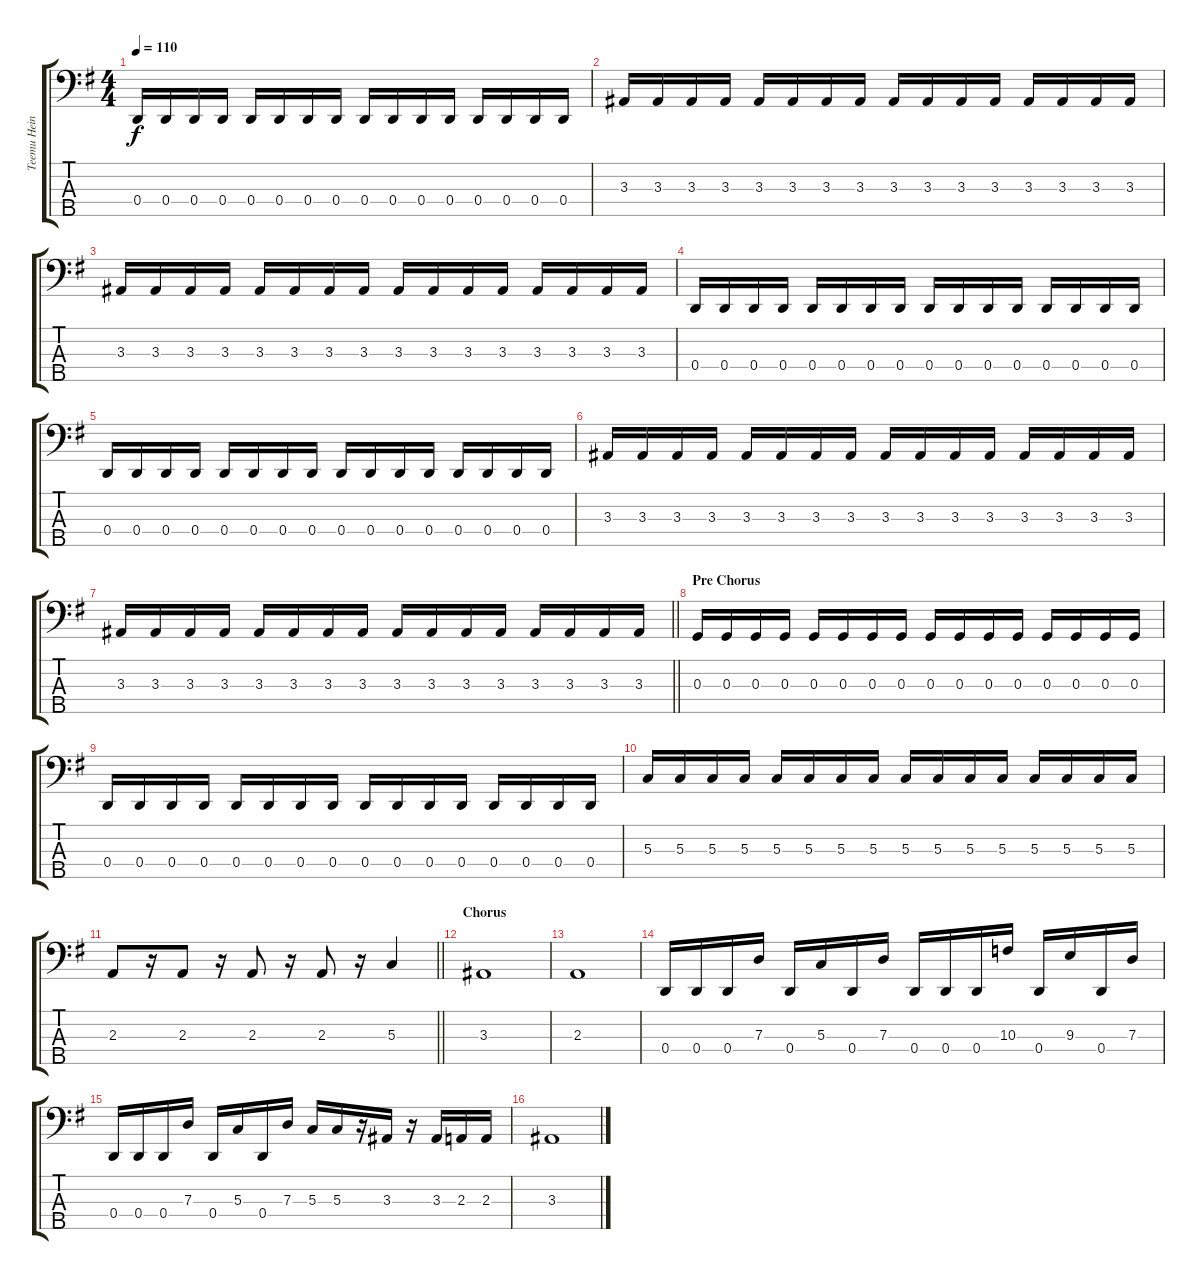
\track ("Teemu Heinola (bass)" "Teemu Hein") {instrument electricbasspick}
\staff {score tabs}
\tuning (F2 C2 G1 D1 A0) {hide}
\ts (4 4)
\tempo 110
\clef f4
\ks eminor
0.4.16{dy f} 0.4.16 0.4.16 0.4.16 0.4.16 0.4.16 0.4.16 0.4.16 0.4.16 0.4.16 0.4.16 0.4.16 0.4.16 0.4.16 0.4.16 0.4.16 |
3.3.16 3.3.16 3.3.16 3.3.16 3.3.16 3.3.16 3.3.16 3.3.16 3.3.16 3.3.16 3.3.16 3.3.16 3.3.16 3.3.16 3.3.16 3.3.16 |
3.3.16 3.3.16 3.3.16 3.3.16 3.3.16 3.3.16 3.3.16 3.3.16 3.3.16 3.3.16 3.3.16 3.3.16 3.3.16 3.3.16 3.3.16 3.3.16 |
0.4.16 0.4.16 0.4.16 0.4.16 0.4.16 0.4.16 0.4.16 0.4.16 0.4.16 0.4.16 0.4.16 0.4.16 0.4.16 0.4.16 0.4.16 0.4.16 |
0.4.16 0.4.16 0.4.16 0.4.16 0.4.16 0.4.16 0.4.16 0.4.16 0.4.16 0.4.16 0.4.16 0.4.16 0.4.16 0.4.16 0.4.16 0.4.16 |
3.3.16 3.3.16 3.3.16 3.3.16 3.3.16 3.3.16 3.3.16 3.3.16 3.3.16 3.3.16 3.3.16 3.3.16 3.3.16 3.3.16 3.3.16 3.3.16 |
\barLineRight lightlight
3.3.16 3.3.16 3.3.16 3.3.16 3.3.16 3.3.16 3.3.16 3.3.16 3.3.16 3.3.16 3.3.16 3.3.16 3.3.16 3.3.16 3.3.16 3.3.16 |
\section ("" "Pre Chorus")
0.3.16 0.3.16 0.3.16 0.3.16 0.3.16 0.3.16 0.3.16 0.3.16 0.3.16 0.3.16 0.3.16 0.3.16 0.3.16 0.3.16 0.3.16 0.3.16 |
0.4.16 0.4.16 0.4.16 0.4.16 0.4.16 0.4.16 0.4.16 0.4.16 0.4.16 0.4.16 0.4.16 0.4.16 0.4.16 0.4.16 0.4.16 0.4.16 |
5.3.16 5.3.16 5.3.16 5.3.16 5.3.16 5.3.16 5.3.16 5.3.16 5.3.16 5.3.16 5.3.16 5.3.16 5.3.16 5.3.16 5.3.16 5.3.16 |
\barLineRight lightlight
2.3.8 r.16 2.3.8 r.16 2.3.8 r.16 2.3.8 r.16 5.3.4 |
\section ("" "Chorus")
3.3.1 |
2.3.1 |
0.4.16 0.4.16 0.4.16 7.3.16 0.4.16 5.3.16 0.4.16 7.3.16 0.4.16 0.4.16 0.4.16 10.3.16 0.4.16 9.3.16 0.4.16 7.3.16 |
0.4.16 0.4.16 0.4.16 7.3.16 0.4.16 5.3.16 0.4.16 7.3.16 5.3.16 5.3.16 r.16 3.3.16 r.16 3.3.16 2.3.16 2.3.16 |
3.3.1
